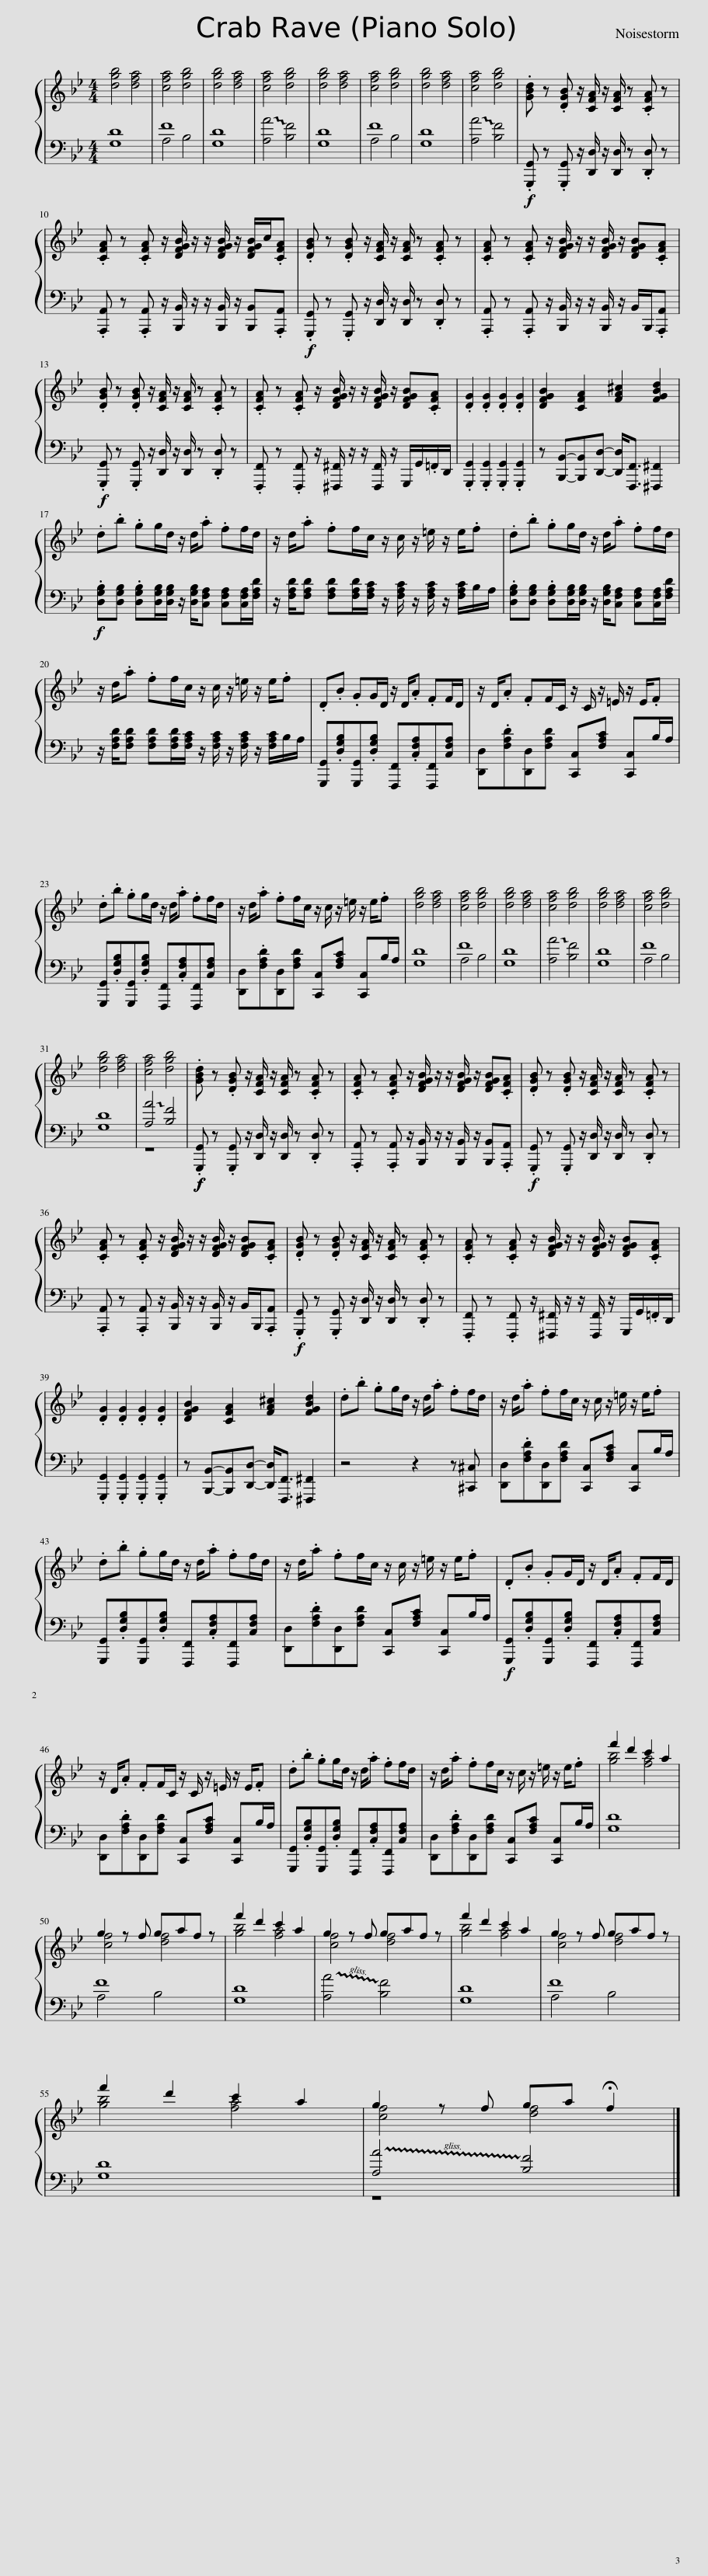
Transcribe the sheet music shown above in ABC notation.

X:1
%%score { ( 1 4 ) | ( 2 3 ) }
L:1/8
M:4/4
I:linebreak $
K:Bb
V:1 treble
V:4 treble
V:2 bass
V:3 bass
V:1
 [dgb]4 [dfa]4 | [cfa]4 [dgb]4 | [dgb]4 [dfa]4 | [cfa]4 [dgb]4 | [dgb]4 [dfa]4 | %5
 [cfa]4 [dgb]4 | [dgb]4 [dfa]4 | [cfa]4 [dgb]4 | .[GBd] z .[DGB] z/ [CFA]/ z/ [CFA]/ z .[CFA] z |$ .[CFA] z .[CFA] z/ [DFGB]/ z/ z/ [DFGB]/ z/ [DFGB]/c/.[CFA] | %10
 .[DGB] z .[DGB] z/ [CFA]/ z/ [CFA]/ z .[CFA] z | .[CFA] z .[CFA] z/ [DFGB]/ z/ z/ [DFGB]/ z/ [DFGB].[CFA] |$ .[DGB] z .[DGB] z/ [CFA]/ z/ [CFA]/ z .[CFA] z | .[CFA] z .[CFA] z/ [DFGB]/ z/ z/ [DFGB]/ z/ [DFGB].[CFA] | .[DG]2 .[DG]2 .[DG]2 .[DG]2 | %15
 [DFGB]2 [CFA]2 [FA^c]2 [FGBd]2 |$ .d.b .gg/d/ z/ d/.a .ff/d/ | z/ d/.a .ff/c/ z/ c/ z/ =e/ z/ e/.f | .d.b .gg/d/ z/ d/.a .ff/d/ |$ z/ d/.a .ff/c/ z/ c/ z/ =e/ z/ e/.f | %20
 .D.B .GG/D/ z/ D/.A .FF/D/ | z/ D/.A .FF/C/ z/ C/ z/ =E/ z/ E/.F |$ .d.b .gg/d/ z/ d/.a .ff/d/ | z/ d/.a .ff/c/ z/ c/ z/ =e/ z/ e/.f | [dgb]4 [dfa]4 | %25
 [cfa]4 [dgb]4 | [dgb]4 [dfa]4 | [cfa]4 [dgb]4 | [dgb]4 [dfa]4 | [cfa]4 [dgb]4 |$ %30
 [dgb]4 [dfa]4 | [cfa]4 [dgb]4 | .[GBd] z .[DGB] z/ [CFA]/ z/ [CFA]/ z .[CFA] z | .[CFA] z .[CFA] z/ [DFGB]/ z/ z/ [DFGB]/ z/ [DFGB].[CFA] | .[DGB] z .[DGB] z/ [CFA]/ z/ [CFA]/ z .[CFA] z |$ %35
 .[CFA] z .[CFA] z/ [DFGB]/ z/ z/ [DFGB]/ z/ [DFGB].[CFA] | .[DGB] z .[DGB] z/ [CFA]/ z/ [CFA]/ z .[CFA] z | .[CFA] z .[CFA] z/ [DFGB]/ z/ z/ [DFGB]/ z/ [DFGB].[CFA] |$ .[DG]2 .[DG]2 .[DG]2 .[DG]2 | [DFGB]2 [CFA]2 [FA^c]2 [FGBd]2 | %40
 .d.b .gg/d/ z/ d/.a .ff/d/ | z/ d/.a .ff/c/ z/ c/ z/ =e/ z/ e/.f |$ .d.b .gg/d/ z/ d/.a .ff/d/ | z/ d/.a .ff/c/ z/ c/ z/ =e/ z/ e/.f | .D.B .GG/D/ z/ D/.A .FF/D/ |$ %45
 z/ D/.A .FF/C/ z/ C/ z/ =E/ z/ E/.F | .d.b .gg/d/ z/ d/.a .ff/d/ | z/ d/.a .ff/c/ z/ c/ z/ =e/ z/ e/.f | f'2 d'2 c'2 a2 |$ g2 z f gaf z | %50
 f'2 d'2 c'2 a2 | g2 z f gaf z | f'2 d'2 c'2 a2 | g2 z f gaf z |$ f'2 d'2 c'2 a2 | %55
 g2 z f ga !fermata!f2 |] %56
V:2
 [G,D]8 | F8 | [G,D]8 | !~(![A,A]4 !~)![B,F]4 | [G,D]8 | %5
 F8 | [G,D]8 | !~(![A,A]4 !~)![B,F]4 |!f! .[G,,,G,,] z .[G,,,G,,] z/ [D,,D,]/ z/ [D,,D,]/ z .[D,,D,] z |$ .[A,,,A,,] z .[A,,,A,,] z/ [B,,,B,,]/ z/ z/ [B,,,B,,]/ z/ [B,,,B,,].[A,,,A,,] | %10
!f! .[G,,,G,,] z .[G,,,G,,] z/ [D,,D,]/ z/ [D,,D,]/ z .[D,,D,] z | .[A,,,A,,] z .[A,,,A,,] z/ [B,,,B,,]/ z/ z/ [B,,,B,,]/ z/ B,,/B,,,/.[A,,,A,,] |$!f! .[G,,,G,,] z .[G,,,G,,] z/ [D,,D,]/ z/ [D,,D,]/ z .[D,,D,] z | .[F,,,F,,] z .[F,,,F,,] z/ [^F,,,^F,,]/ z/ z/ [F,,,F,,]/ z/ G,,,/G,,/.=F,,/D,,/ | .[G,,,G,,]2 .[G,,,G,,]2 .[G,,,G,,]2 .[G,,,G,,]2 | %15
 z [B,,,B,,]-[B,,,B,,][D,,D,]- [D,,D,]<[F,,,F,,] [^F,,,^F,,]2 |$!f! .[D,G,B,][D,G,B,] .[D,G,B,][D,G,B,]/[D,G,B,]/ z/ [D,G,B,]/[C,F,A,] [C,F,A,][C,F,A,]/[F,A,D]/ | z/ [F,A,D]/[F,A,D] [F,A,D][F,A,D]/[F,A,C]/ z/ [F,A,C]/ z/ [F,A,C]/ z/ [F,A,C]/B,/A,/ | .[D,G,B,][D,G,B,] .[D,G,B,][D,G,B,]/[D,G,B,]/ z/ [D,G,B,]/[C,F,A,] [C,F,A,][C,F,A,]/[F,A,D]/ |$ z/ [F,A,D]/[F,A,D] [F,A,D][F,A,D]/[F,A,C]/ z/ [F,A,C]/ z/ [F,A,C]/ z/ [F,A,C]/B,/A,/ | %20
 [G,,,G,,].[D,G,B,][G,,,G,,].[D,G,B,] [F,,,F,,].[C,F,A,][F,,,F,,][C,F,A,] | [D,,D,].[F,A,D][D,,D,][F,A,D] [C,,C,][F,A,C] [C,,C,]B,/A,/ |$ [G,,,G,,].[D,G,B,][G,,,G,,].[D,G,B,] [F,,,F,,].[C,F,A,][F,,,F,,][C,F,A,] | [D,,D,].[F,A,D][D,,D,][F,A,D] [C,,C,][F,A,C] [C,,C,]B,/A,/ | [G,D]8 | %25
 F8 | [G,D]8 | !~(![A,A]4 !~)![B,F]4 | [G,D]8 | F8 |$ %30
 [G,D]8 | !~(![A,A]4 !~)![B,F]4 |!f!!f! .[G,,,G,,] z .[G,,,G,,] z/ [D,,D,]/ z/ [D,,D,]/ z .[D,,D,] z | .[A,,,A,,] z .[A,,,A,,] z/ [B,,,B,,]/ z/ z/ [B,,,B,,]/ z/ [B,,,B,,].[A,,,A,,] |!f! .[G,,,G,,] z .[G,,,G,,] z/ [D,,D,]/ z/ [D,,D,]/ z .[D,,D,] z |$ %35
 .[A,,,A,,] z .[A,,,A,,] z/ [B,,,B,,]/ z/ z/ [B,,,B,,]/ z/ B,,/B,,,/.[A,,,A,,] |!f! .[G,,,G,,] z .[G,,,G,,] z/ [D,,D,]/ z/ [D,,D,]/ z .[D,,D,] z | .[F,,,F,,] z .[F,,,F,,] z/ [^F,,,^F,,]/ z/ z/ [F,,,F,,]/ z/ G,,,/G,,/.=F,,/D,,/ |$ .[G,,,G,,]2 .[G,,,G,,]2 .[G,,,G,,]2 .[G,,,G,,]2 | z [B,,,B,,]-[B,,,B,,][D,,D,]- [D,,D,]<[F,,,F,,] [^F,,,^F,,]2 | %40
 z4 z2 z [^C,,^C,] | [D,,D,].[F,A,D][D,,D,][F,A,D] [C,,C,][F,A,C] [C,,C,]B,/A,/ |$ [G,,,G,,].[D,G,B,][G,,,G,,].[D,G,B,] [F,,,F,,].[C,F,A,][F,,,F,,][C,F,A,] | [D,,D,].[F,A,D][D,,D,][F,A,D] [C,,C,][F,A,C] [C,,C,]B,/A,/ |!f! [G,,,G,,].[D,G,B,][G,,,G,,].[D,G,B,] [F,,,F,,].[C,F,A,][F,,,F,,][C,F,A,] |$ %45
 [D,,D,].[F,A,D][D,,D,][F,A,D] [C,,C,][F,A,C] [C,,C,]B,/A,/ | [G,,,G,,].[D,G,B,][G,,,G,,].[D,G,B,] [F,,,F,,].[C,F,A,][F,,,F,,][C,F,A,] | [D,,D,].[F,A,D][D,,D,][F,A,D] [C,,C,][F,A,C] [C,,C,]B,/A,/ | [G,D]8 |$ F8 | %50
 [G,D]8 | !~(![A,A]4 !~)![B,F]4 | [G,D]8 | F8 |$ [G,D]8 | %55
 !~(![A,A]4 !~)![B,F]4 |] %56
V:3
 x8 | A,4 B,4 | x8 | x8 | x8 | %5
 A,4 B,4 | x8 | x8 | x8 |$ x8 | %10
 x8 | x8 |$ x8 | x8 | x8 | %15
 x8 |$ x8 | x8 | x8 |$ x8 | %20
 x8 | x8 |$ x8 | x8 | x8 | %25
 A,4 B,4 | x8 | x8 | x8 | A,4 B,4 |$ %30
 x8 | z8 | x8 | x8 | x8 |$ %35
 x8 | x8 | x8 |$ x8 | x8 | %40
 x8 | x8 |$ x8 | x8 | x8 |$ %45
 x8 | x8 | x8 | x8 |$ A,4 B,4 | %50
 x8 | x8 | x8 | A,4 B,4 |$ x8 | %55
 z8 |] %56
V:4
 x8 | x8 | x8 | x8 | x8 | %5
 x8 | x8 | x8 | x8 |$ x8 | %10
 x8 | x8 |$ x8 | x8 | x8 | %15
 x8 |$ x8 | x8 | x8 |$ x8 | %20
 x8 | x8 |$ x8 | x8 | x8 | %25
 x8 | x8 | x8 | x8 | x8 |$ %30
 x8 | x8 | x8 | x8 | x8 |$ %35
 x8 | x8 | x8 |$ x8 | x8 | %40
 x8 | x8 |$ x8 | x8 | x8 |$ %45
 x8 | x8 | x8 | [gb]4 [fa]4 |$ [cf]4 [df]4 | %50
 [gb]4 [fa]4 | [cf]4 [df]4 | [gb]4 [fa]4 | [cf]4 [df]4 |$ [gb]4 [fa]4 | %55
 [cf]4 [df]4 |] %56
